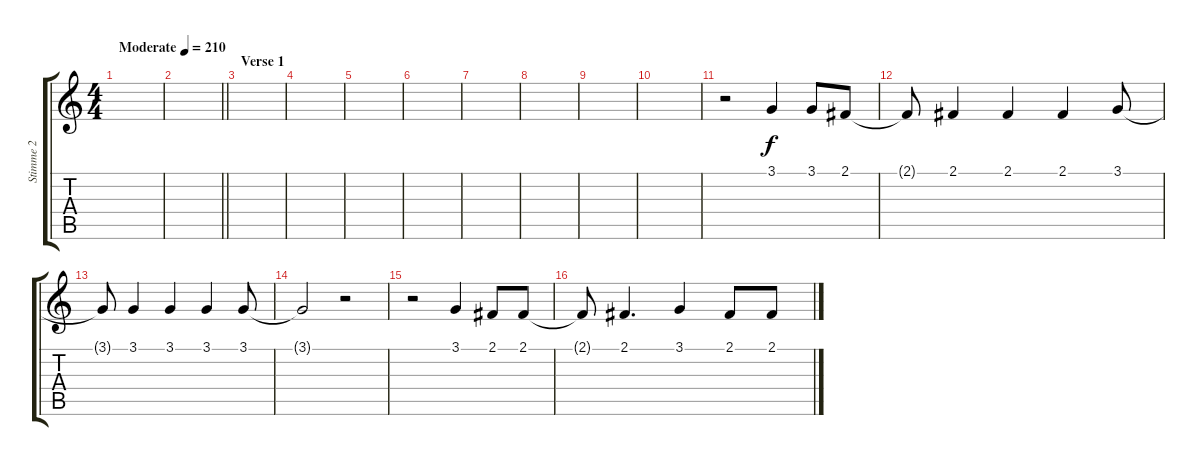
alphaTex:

\track ("Stimme 2" "Stimme 2") {instrument englishhorn}
\staff {score tabs}
\tuning (E4 B3 G3 D3 A2 E2) {hide}
\ts (4 4)
\tempo (210 "Moderate")
\clef g2
\ks c
|
\barLineRight lightlight
|
\section ("" "Verse 1")
|
|
|
|
|
|
|
|
r.2 3.1.4 3.1.8 2.1.8 |
2.1{t}.8 2.1.4 2.1.4 2.1.4 3.1.8 |
3.1{t}.8 3.1.4 3.1.4 3.1.4 3.1.8 |
3.1{t}.2 r.2 |
r.2 3.1.4 2.1.8 2.1.8 |
2.1{t}.8 2.1.4{d} 3.1.4 2.1.8 2.1.8
